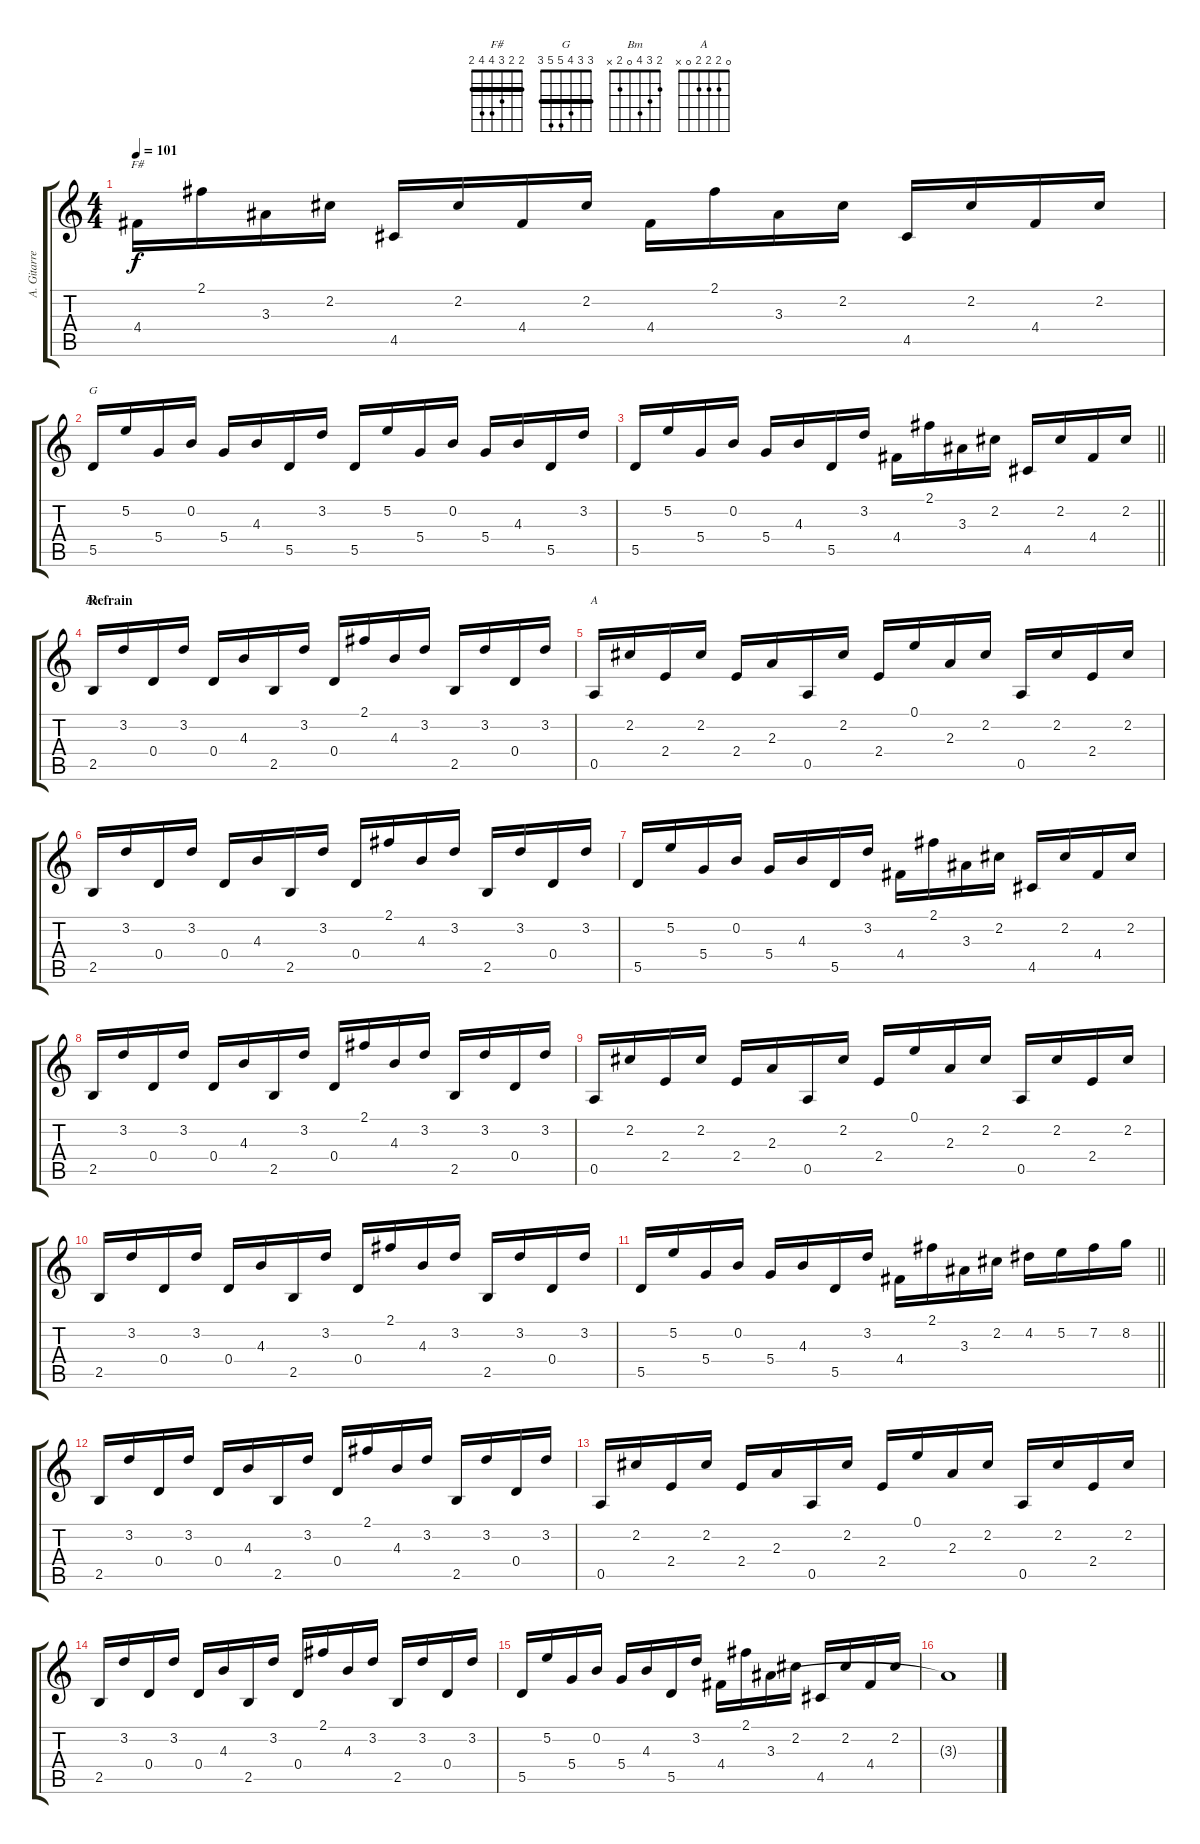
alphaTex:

\track ("A. Gitarre" "A. Gitarre") {instrument acousticguitarnylon}
\staff {score tabs}
\tuning (E4 B3 G3 D3 A2 E2) {hide}
\chord ("F#" 2 2 3 4 4 2) {barre 2}
\chord ("G" 3 3 4 5 5 3) {barre 3}
\chord ("Bm" 2 3 4 0 2 x)
\chord ("A" 0 2 2 2 0 x)
\ts (4 4)
\tempo 101
\clef g2
\ks c
4.4.16{ch "F#" dy f} 2.1.16 3.3.16 2.2.16 4.5.16 2.2.16 4.4.16 2.2.16 4.4.16 2.1.16 3.3.16 2.2.16 4.5.16 2.2.16 4.4.16 2.2.16 |
5.5.16{ch "G"} 5.2.16 5.4.16 0.2.16 5.4.16 4.3.16 5.5.16 3.2.16 5.5.16 5.2.16 5.4.16 0.2.16 5.4.16 4.3.16 5.5.16 3.2.16 |
\barLineRight lightlight
5.5.16 5.2.16 5.4.16 0.2.16 5.4.16 4.3.16 5.5.16 3.2.16 4.4.16 2.1.16 3.3.16 2.2.16 4.5.16 2.2.16 4.4.16 2.2.16 |
\section ("" "Refrain")
2.5.16{ch "Bm"} 3.2.16 0.4.16 3.2.16 0.4.16 4.3.16 2.5.16 3.2.16 0.4.16 2.1.16 4.3.16 3.2.16 2.5.16 3.2.16 0.4.16 3.2.16 |
0.5.16{ch "A"} 2.2.16 2.4.16 2.2.16 2.4.16 2.3.16 0.5.16 2.2.16 2.4.16 0.1.16 2.3.16 2.2.16 0.5.16 2.2.16 2.4.16 2.2.16 |
2.5.16 3.2.16 0.4.16 3.2.16 0.4.16 4.3.16 2.5.16 3.2.16 0.4.16 2.1.16 4.3.16 3.2.16 2.5.16 3.2.16 0.4.16 3.2.16 |
5.5.16 5.2.16 5.4.16 0.2.16 5.4.16 4.3.16 5.5.16 3.2.16 4.4.16 2.1.16 3.3.16 2.2.16 4.5.16 2.2.16 4.4.16 2.2.16 |
2.5.16 3.2.16 0.4.16 3.2.16 0.4.16 4.3.16 2.5.16 3.2.16 0.4.16 2.1.16 4.3.16 3.2.16 2.5.16 3.2.16 0.4.16 3.2.16 |
0.5.16 2.2.16 2.4.16 2.2.16 2.4.16 2.3.16 0.5.16 2.2.16 2.4.16 0.1.16 2.3.16 2.2.16 0.5.16 2.2.16 2.4.16 2.2.16 |
2.5.16 3.2.16 0.4.16 3.2.16 0.4.16 4.3.16 2.5.16 3.2.16 0.4.16 2.1.16 4.3.16 3.2.16 2.5.16 3.2.16 0.4.16 3.2.16 |
\barLineRight lightlight
5.5.16 5.2.16 5.4.16 0.2.16 5.4.16 4.3.16 5.5.16 3.2.16 4.4.16 2.1.16 3.3.16 2.2.16 4.2.16 5.2.16 7.2.16 8.2.16 |
2.5.16{volume 10} 3.2.16 0.4.16 3.2.16 0.4.16 4.3.16 2.5.16 3.2.16 0.4.16 2.1.16 4.3.16 3.2.16 2.5.16 3.2.16 0.4.16 3.2.16 |
0.5.16 2.2.16 2.4.16 2.2.16 2.4.16 2.3.16 0.5.16 2.2.16 2.4.16 0.1.16 2.3.16 2.2.16 0.5.16 2.2.16 2.4.16 2.2.16 |
2.5.16 3.2.16 0.4.16 3.2.16 0.4.16 4.3.16 2.5.16 3.2.16 0.4.16 2.1.16 4.3.16 3.2.16 2.5.16 3.2.16 0.4.16 3.2.16 |
5.5.16 5.2.16 5.4.16 0.2.16 5.4.16 4.3.16 5.5.16 3.2.16 4.4.16 2.1.16 3.3.16 2.2.16 4.5.16 2.2.16 4.4.16 2.2.16 |
3.3{t}.1
